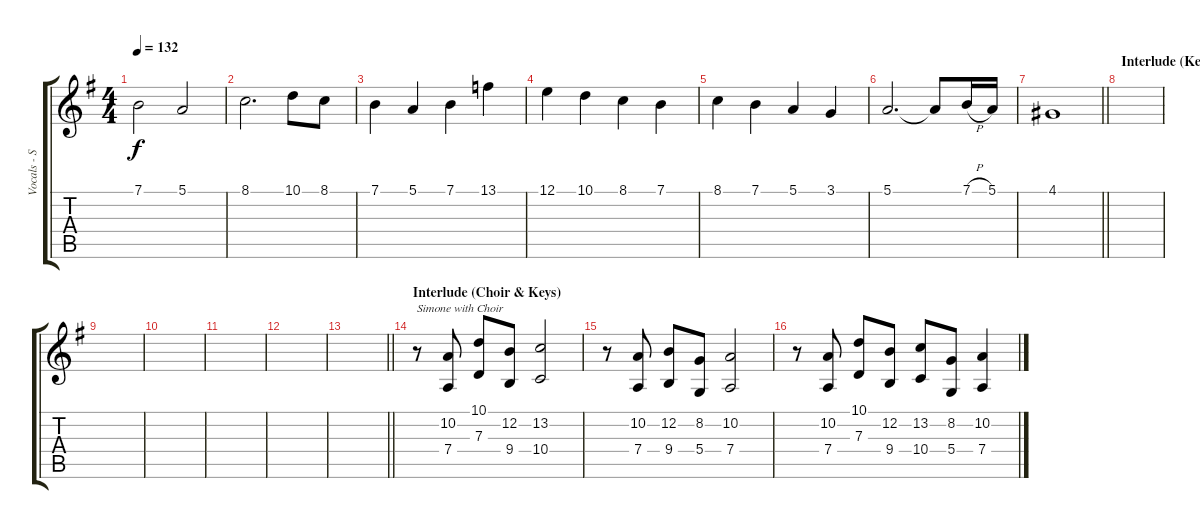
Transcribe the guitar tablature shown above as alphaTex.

\track ("Vocals - Simone Simons" "Vocals - S") {instrument choiraahs}
\staff {score tabs}
\tuning (E4 B3 G3 D3 A2 E2) {hide}
\ts (4 4)
\tempo 132
\clef g2
\ks g
7.1.2{dy f} 5.1.2 |
8.1.2{d} 10.1.8 8.1.8 |
7.1.4 5.1.4 7.1.4 13.1.4 |
12.1.4 10.1.4 8.1.4 7.1.4 |
8.1.4 7.1.4 5.1.4 3.1.4 |
5.1.2{d} 5.1{t}.8 7.1{h}.16 5.1.16 |
\barLineRight lightlight
4.1.1 |
\section ("" "Interlude (Keys)")
|
|
|
|
|
\barLineRight lightlight
|
\section ("" "Interlude (Choir & Keys)")
r.8{txt "Simone with Choir"} (10.2 7.4).8 (10.1 7.3).8 (12.2 9.4).8 (13.2 10.4).2 |
r.8 (10.2 7.4).8 (12.2 9.4).8 (8.2 5.4).8 (10.2 7.4).2 |
r.8 (10.2 7.4).8 (10.1 7.3).8 (12.2 9.4).8 (13.2 10.4).8 (8.2 5.4).8 (10.2 7.4).4
